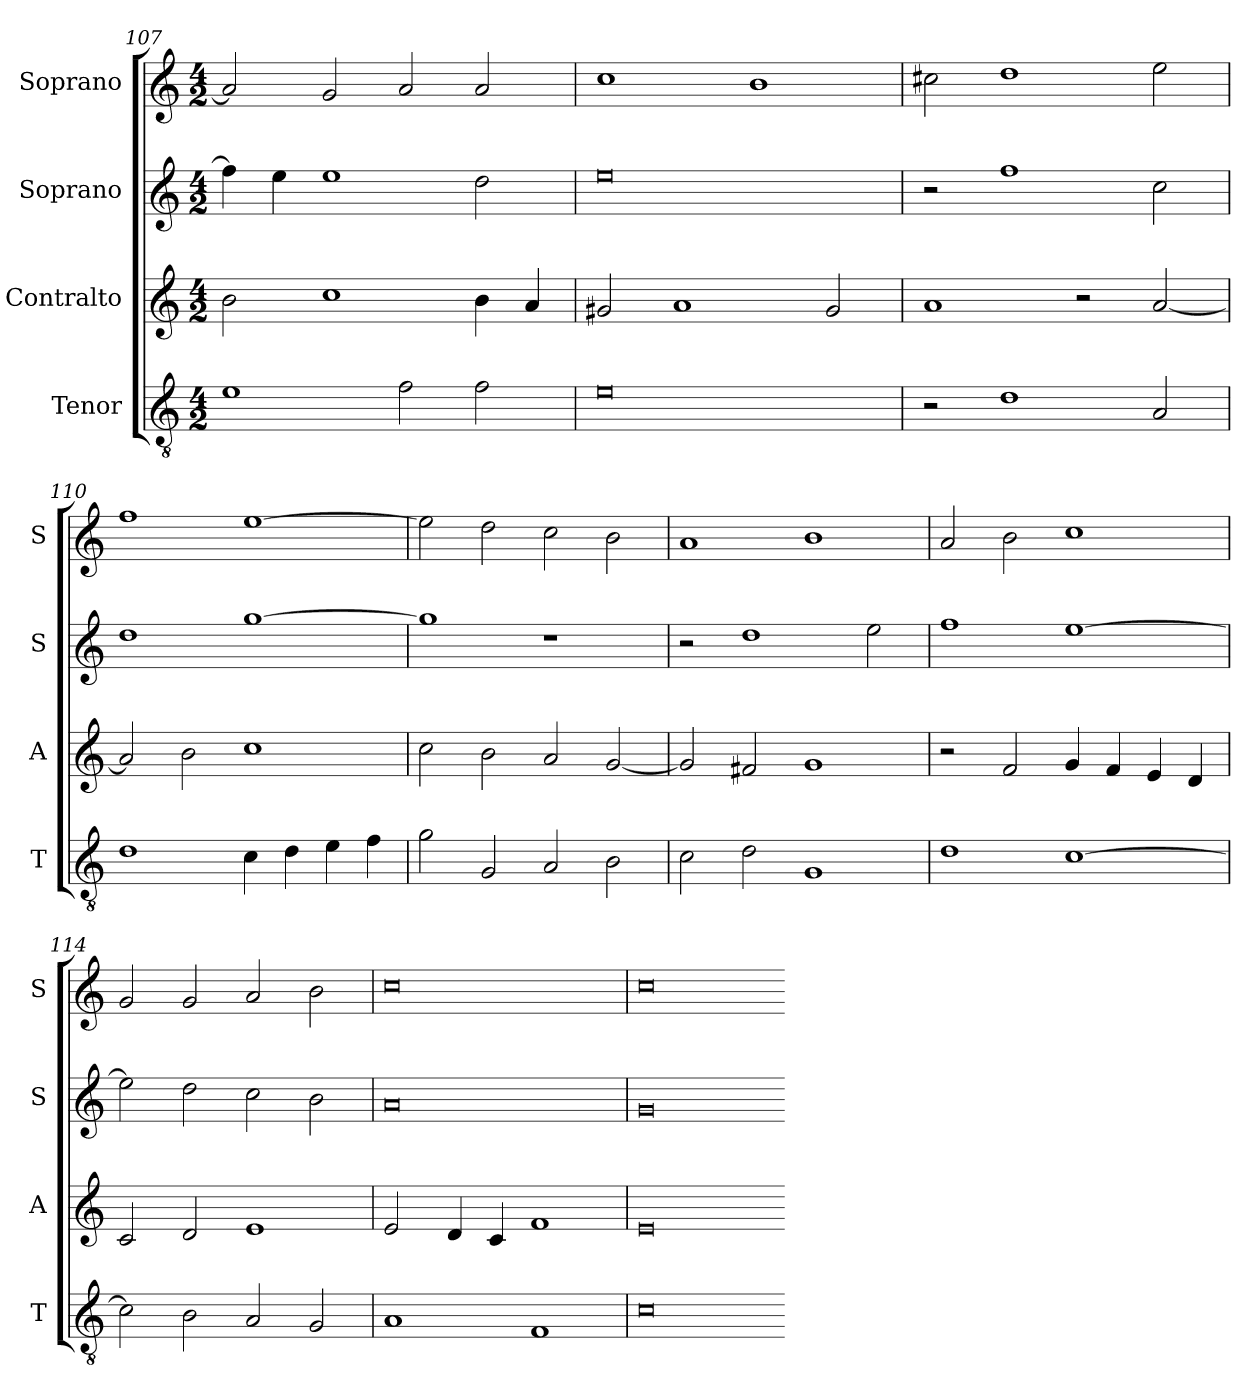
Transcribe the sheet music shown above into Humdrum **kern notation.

**kern	**kern	**kern	**kern
*part4	*part3	*part2	*part1
*staff4	*staff3	*staff2	*staff1
*I"Tenor	*I"Contralto	*I"Soprano	*I"Soprano
*I'T	*I'A	*I'S	*I'S
*clefGv2	*clefG2	*clefG2	*clefG2
*k[]	*k[]	*k[]	*k[]
*C:ion	*C:ion	*C:ion	*C:ion
*M4/2	*M4/2	*M4/2	*M4/2
=107	=107	=107	=107
1e	2b	4ff]	2a]
.	.	4ee	.
.	1cc	1ee	2g
2f	.	.	2a
2f	4b	2dd	2a
.	4a	.	.
=108	=108	=108	=108
0e	2g#X	0ee	1cc
.	1a	.	.
.	.	.	1b
.	2g#	.	.
=109	=109	=109	=109
2r	1a	2r	2cc#X
1d	.	1ff	1dd
.	2r	.	.
2A	[2a	2cc	2ee
=110	=110	=110	=110
1d	2a]	1dd	1ff
.	2b	.	.
4c	1cc	[1gg	[1ee
4d	.	.	.
4e	.	.	.
4f	.	.	.
=111	=111	=111	=111
2g	2cc	1gg]	2ee]
2G	2b	.	2dd
2A	2a	1r	2cc
2B	[2g	.	2b
=112	=112	=112	=112
2c	2g]	2r	1a
2d	2f#X	1dd	.
1G	1g	.	1b
.	.	2ee	.
=113	=113	=113	=113
1d	2r	1ff	2a
.	2f	.	2b
[1c	4g	[1ee	1cc
.	4f	.	.
.	4e	.	.
.	4d	.	.
=114	=114	=114	=114
2c]	2c	2ee]	2g
2B	2d	2dd	2g
2A	1e	2cc	2a
2G	.	2b	2b
=115	=115	=115	=115
1A	2e	0a	0cc
.	4d	.	.
.	4c	.	.
1F	1f	.	.
=116	=116	=116	=116
0c	0e	0g	0cc
=-	=-	=-	=-
*-	*-	*-	*-
